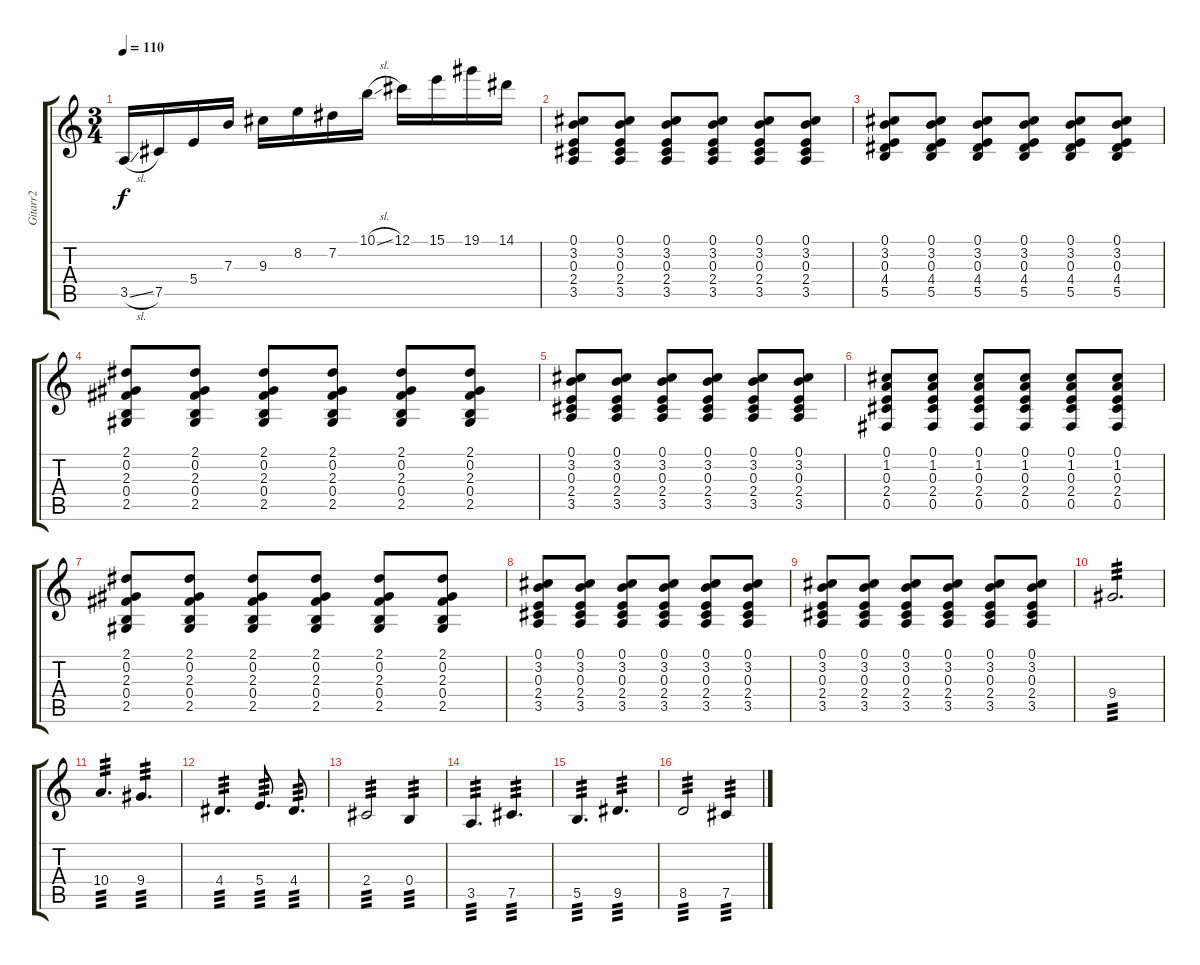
\track ("Gitarr2" "Gitarr2") {instrument overdrivenguitar}
\staff {score tabs}
\tuning (Db4 Ab3 E3 B2 Gb2 Db2) {hide}
\ts (3 4)
\tempo 110
\clef g2
\ks c
3.5{sl}.16{dy f} 7.5.16 5.4.16 7.3.16 9.3.16 8.2.16 7.2.16 10.1{sl}.16 12.1.16 15.1.16 19.1.16 14.1.16 |
(0.1 3.2 0.3 2.4 3.5).8 (0.1 3.2 0.3 2.4 3.5).8 (0.1 3.2 0.3 2.4 3.5).8 (0.1 3.2 0.3 2.4 3.5).8 (0.1 3.2 0.3 2.4 3.5).8 (0.1 3.2 0.3 2.4 3.5).8 |
(0.1 3.2 0.3 4.4 5.5).8 (0.1 3.2 0.3 4.4 5.5).8 (0.1 3.2 0.3 4.4 5.5).8 (0.1 3.2 0.3 4.4 5.5).8 (0.1 3.2 0.3 4.4 5.5).8 (0.1 3.2 0.3 4.4 5.5).8 |
(2.1 0.2 2.3 0.4 2.5).8 (2.1 0.2 2.3 0.4 2.5).8 (2.1 0.2 2.3 0.4 2.5).8 (2.1 0.2 2.3 0.4 2.5).8 (2.1 0.2 2.3 0.4 2.5).8 (2.1 0.2 2.3 0.4 2.5).8 |
(0.1 3.2 0.3 2.4 3.5).8 (0.1 3.2 0.3 2.4 3.5).8 (0.1 3.2 0.3 2.4 3.5).8 (0.1 3.2 0.3 2.4 3.5).8 (0.1 3.2 0.3 2.4 3.5).8 (0.1 3.2 0.3 2.4 3.5).8 |
(0.1 1.2 0.3 2.4 0.5).8 (0.1 1.2 0.3 2.4 0.5).8 (0.1 1.2 0.3 2.4 0.5).8 (0.1 1.2 0.3 2.4 0.5).8 (0.1 1.2 0.3 2.4 0.5).8 (0.1 1.2 0.3 2.4 0.5).8 |
(2.1 0.2 2.3 0.4 2.5).8 (2.1 0.2 2.3 0.4 2.5).8 (2.1 0.2 2.3 0.4 2.5).8 (2.1 0.2 2.3 0.4 2.5).8 (2.1 0.2 2.3 0.4 2.5).8 (2.1 0.2 2.3 0.4 2.5).8 |
(0.1 3.2 0.3 2.4 3.5).8 (0.1 3.2 0.3 2.4 3.5).8 (0.1 3.2 0.3 2.4 3.5).8 (0.1 3.2 0.3 2.4 3.5).8 (0.1 3.2 0.3 2.4 3.5).8 (0.1 3.2 0.3 2.4 3.5).8 |
(0.1 3.2 0.3 2.4 3.5).8 (0.1 3.2 0.3 2.4 3.5).8 (0.1 3.2 0.3 2.4 3.5).8 (0.1 3.2 0.3 2.4 3.5).8 (0.1 3.2 0.3 2.4 3.5).8 (0.1 3.2 0.3 2.4 3.5).8 |
9.4.2{d tp 3} |
10.4.4{d tp 3} 9.4.4{d tp 3} |
4.4.4{d tp 3} 5.4.8{d tp 3} 4.4.8{d tp 3} |
2.4.2{tp 3} 0.4.4{tp 3} |
3.5.4{d tp 3} 7.5.4{d tp 3} |
5.5.4{d tp 3} 9.5.4{d tp 3} |
8.5.2{tp 3} 7.5.4{tp 3}
